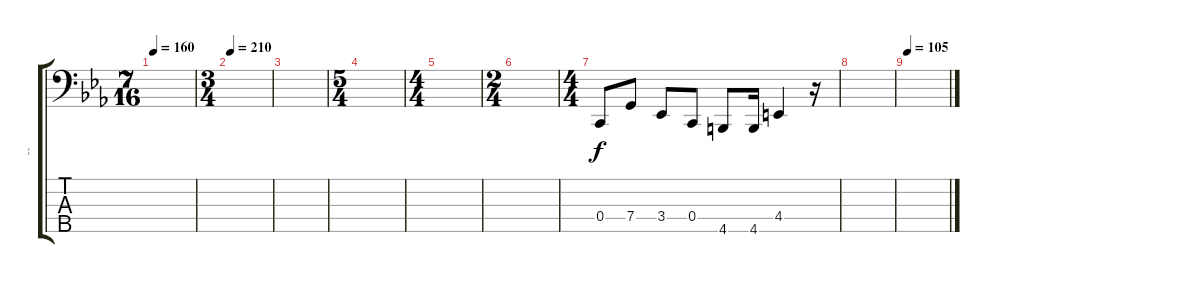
\track ("--" "--") {instrument electricbassfinger}
\staff {score tabs}
\tuning (F2 C2 G1 C1 G0) {hide}
\ts (7 16)
\tempo 160
\clef f4
\ks cminor
|
\ts (3 4)
\tempo 210
|
|
\ts (5 4)
|
\ts (4 4)
|
\ts (2 4)
|
\ts (4 4)
0.4.8{volume 13} 7.4.8 3.4.8 0.4.8 4.5.8 4.5.16 4.4.4 r.16 |
|
\tempo 105
